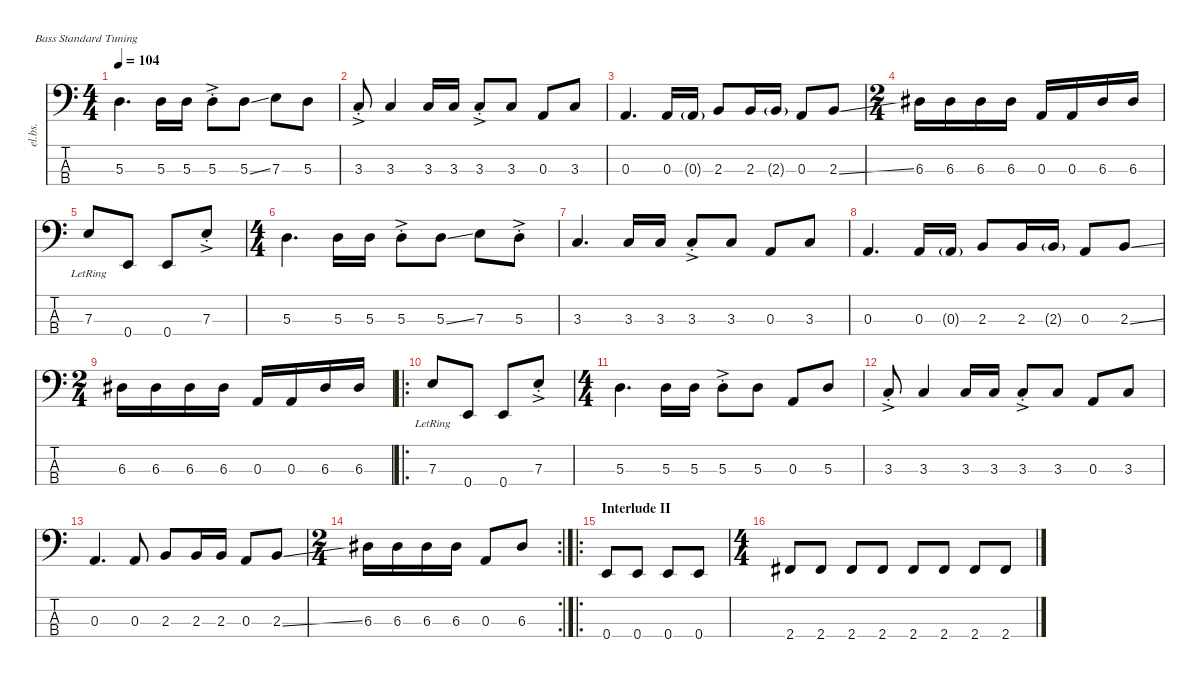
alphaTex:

\defaultSystemsLayout 4
\hideDynamics
\bracketExtendMode nobrackets
\track ("Bass" "el.bs.") {instrument electricbassfinger}
\staff {score tabs}
\tuning (G2 D2 A1 E1)
\ts (4 4)
\beaming (8 2 2 2 2)
\tempo 104
\clef f4
\ks c
5.3.4{d dy mf} 5.3.16 5.3.16 5.3{ac st}.8{dy mp} 5.3{ss}.8{dy mf} 7.3.8 5.3.8 |
3.3{ac st}.8{dy mp} 3.3.4{dy mf} 3.3.16 3.3.16 3.3{ac st}.8{dy mp} 3.3.8{dy mf} 0.3.8 3.3.8 |
0.3.4{d} 0.3.16 0.3{g}.16{dy f} 2.3.8{dy mf} 2.3.16 2.3{g}.16{dy f} 0.3.8{dy mf} 2.3{ss}.8 |
\ts (2 4)
\beaming (8 2 2 2 2)
6.3{acc #}.16 6.3{acc #}.16 6.3{acc #}.16 6.3{acc #}.16 0.3.16 0.3.16 6.3{acc #}.16 6.3{acc #}.16 |
7.3{lr}.8 0.4.8 0.4.8 7.3{ac st}.8{dy mp} |
\ts (4 4)
\beaming (8 2 2 2 2)
5.3.4{d dy mf} 5.3.16 5.3.16 5.3{ac st}.8{dy mp} 5.3{ss}.8{dy mf} 7.3.8 5.3{ac st}.8{dy mp} |
3.3.4{d dy mf} 3.3.16 3.3.16 3.3{ac st}.8{dy mp} 3.3.8{dy mf} 0.3.8 3.3.8 |
0.3.4{d} 0.3.16 0.3{g}.16{dy f} 2.3.8{dy mf} 2.3.16 2.3{g}.16{dy f} 0.3.8{dy mf} 2.3{ss}.8 |
\ts (2 4)
\beaming (8 2 2 2 2)
6.3{acc #}.16 6.3{acc #}.16 6.3{acc #}.16 6.3{acc #}.16 0.3.16 0.3.16 6.3{acc #}.16 6.3{acc #}.16 |
\ro
7.3{lr}.8 0.4.8 0.4.8 7.3{ac st}.8{dy mp} |
\ts (4 4)
\beaming (8 2 2 2 2)
5.3.4{d dy mf} 5.3.16 5.3.16 5.3{ac st}.8{dy mp} 5.3.8{dy mf} 0.3.8 5.3.8 |
3.3{ac st}.8{dy mp} 3.3.4{dy mf} 3.3.16 3.3.16 3.3{ac st}.8{dy mp} 3.3.8{dy mf} 0.3.8 3.3.8 |
0.3.4{d} 0.3.8 2.3.8 2.3.16 2.3.16 0.3.8 2.3{ss}.8 |
\rc 2
\ts (2 4)
\beaming (8 2 2 2 2)
6.3{acc #}.16 6.3{acc #}.16 6.3{acc #}.16 6.3{acc #}.16 0.3.8 6.3{acc #}.8 |
\ro
\section ("" "Interlude II")
0.4.8 0.4.8 0.4.8 0.4.8 |
\ts (4 4)
\beaming (8 2 2 2 2)
2.4{acc #}.8 2.4{acc #}.8 2.4{acc #}.8 2.4{acc #}.8 2.4{acc #}.8 2.4{acc #}.8 2.4{acc #}.8 2.4{acc #}.8
